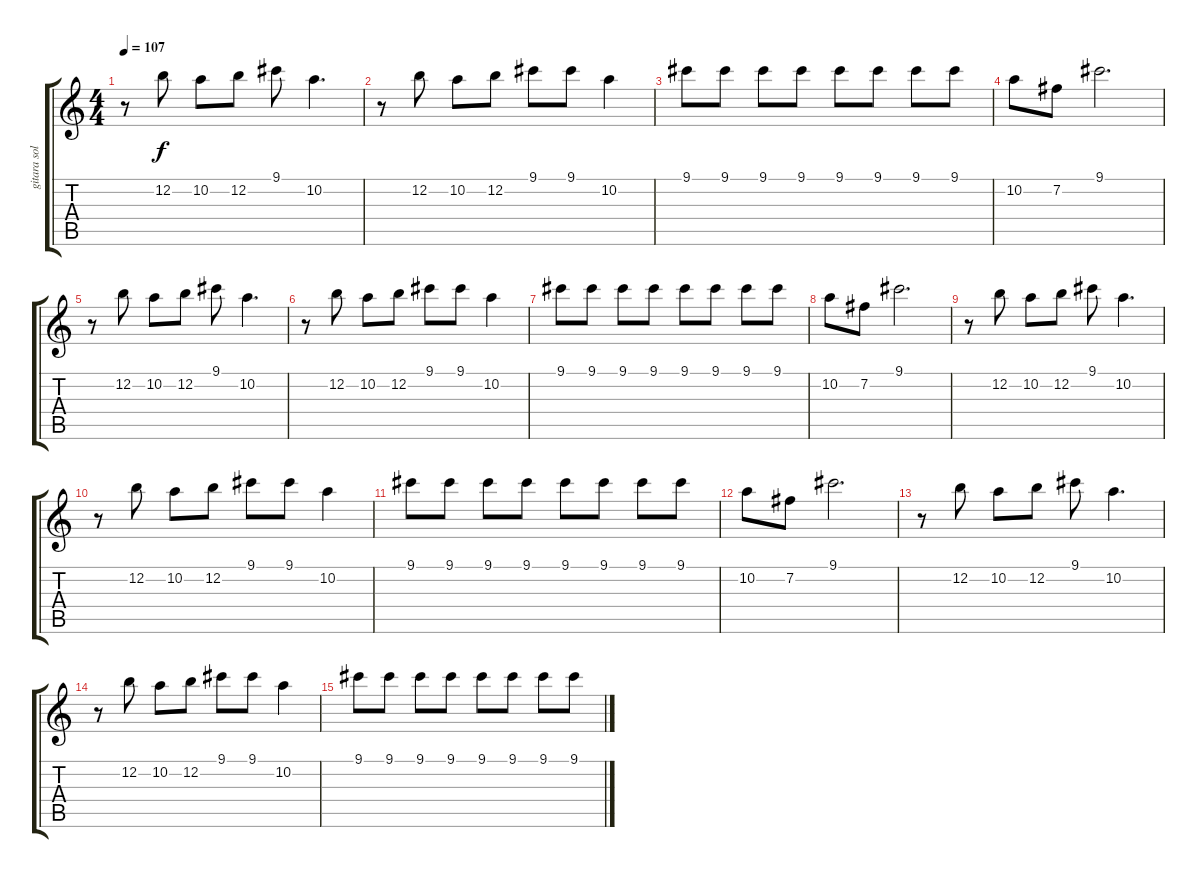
\track ("gitara solo" "gitara sol") {instrument overdrivenguitar}
\staff {score tabs}
\tuning (E4 B3 G3 D3 A2 E2) {hide}
\ts (4 4)
\tempo 107
\clef g2
\ks c
r.8{dy f} 12.2.8 10.2.8 12.2.8 9.1.8 10.2.4{d} |
r.8 12.2.8 10.2.8 12.2.8 9.1.8 9.1.8 10.2.4 |
9.1.8 9.1.8 9.1.8 9.1.8 9.1.8 9.1.8 9.1.8 9.1.8 |
10.2.8 7.2.8 9.1.2{d} |
r.8 12.2.8 10.2.8 12.2.8 9.1.8 10.2.4{d} |
r.8 12.2.8 10.2.8 12.2.8 9.1.8 9.1.8 10.2.4 |
9.1.8 9.1.8 9.1.8 9.1.8 9.1.8 9.1.8 9.1.8 9.1.8 |
10.2.8 7.2.8 9.1.2{d} |
r.8 12.2.8 10.2.8 12.2.8 9.1.8 10.2.4{d} |
r.8 12.2.8 10.2.8 12.2.8 9.1.8 9.1.8 10.2.4 |
9.1.8 9.1.8 9.1.8 9.1.8 9.1.8 9.1.8 9.1.8 9.1.8 |
10.2.8 7.2.8 9.1.2{d} |
r.8 12.2.8 10.2.8 12.2.8 9.1.8 10.2.4{d} |
r.8 12.2.8 10.2.8 12.2.8 9.1.8 9.1.8 10.2.4 |
9.1.8 9.1.8 9.1.8 9.1.8 9.1.8 9.1.8 9.1.8 9.1.8
